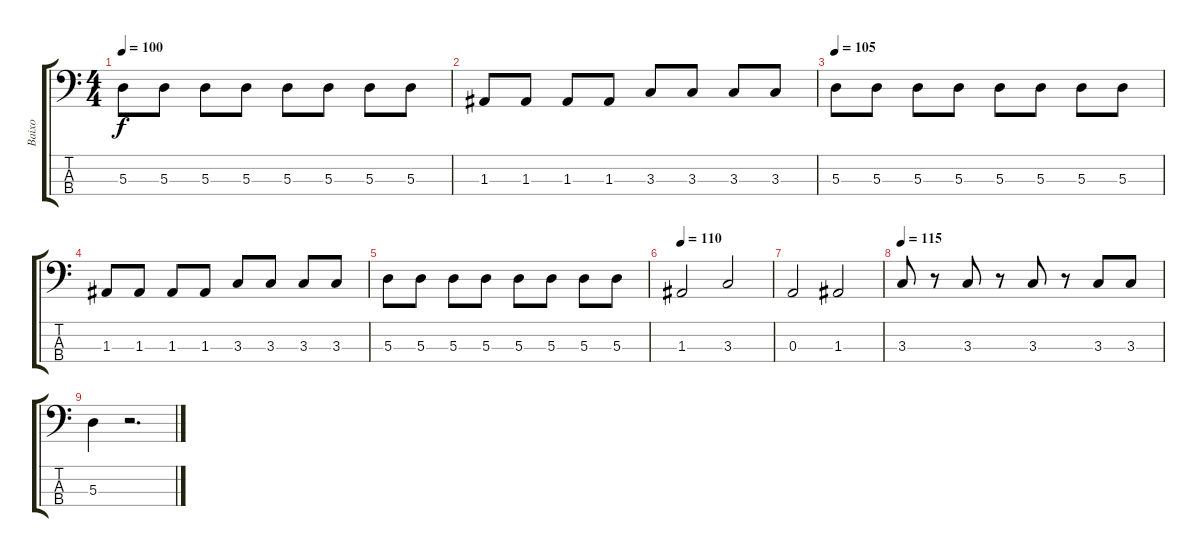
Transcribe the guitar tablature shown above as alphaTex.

\track ("Baixo" "Baixo") {instrument electricbassfinger}
\staff {score tabs}
\tuning (G2 D2 A1 E1) {hide}
\ts (4 4)
\tempo 100
\clef f4
\ks c
5.3.8{dy f} 5.3.8 5.3.8 5.3.8 5.3.8 5.3.8 5.3.8 5.3.8 |
1.3.8 1.3.8 1.3.8 1.3.8 3.3.8 3.3.8 3.3.8 3.3.8 |
\tempo 105
5.3.8 5.3.8 5.3.8 5.3.8 5.3.8 5.3.8 5.3.8 5.3.8 |
1.3.8 1.3.8 1.3.8 1.3.8 3.3.8 3.3.8 3.3.8 3.3.8 |
5.3.8 5.3.8 5.3.8 5.3.8 5.3.8 5.3.8 5.3.8 5.3.8 |
\tempo 110
1.3.2 3.3.2 |
0.3.2 1.3.2 |
\tempo 115
3.3.8 r.8 3.3.8 r.8 3.3.8 r.8 3.3.8 3.3.8 |
5.3.4 r.2{d}
